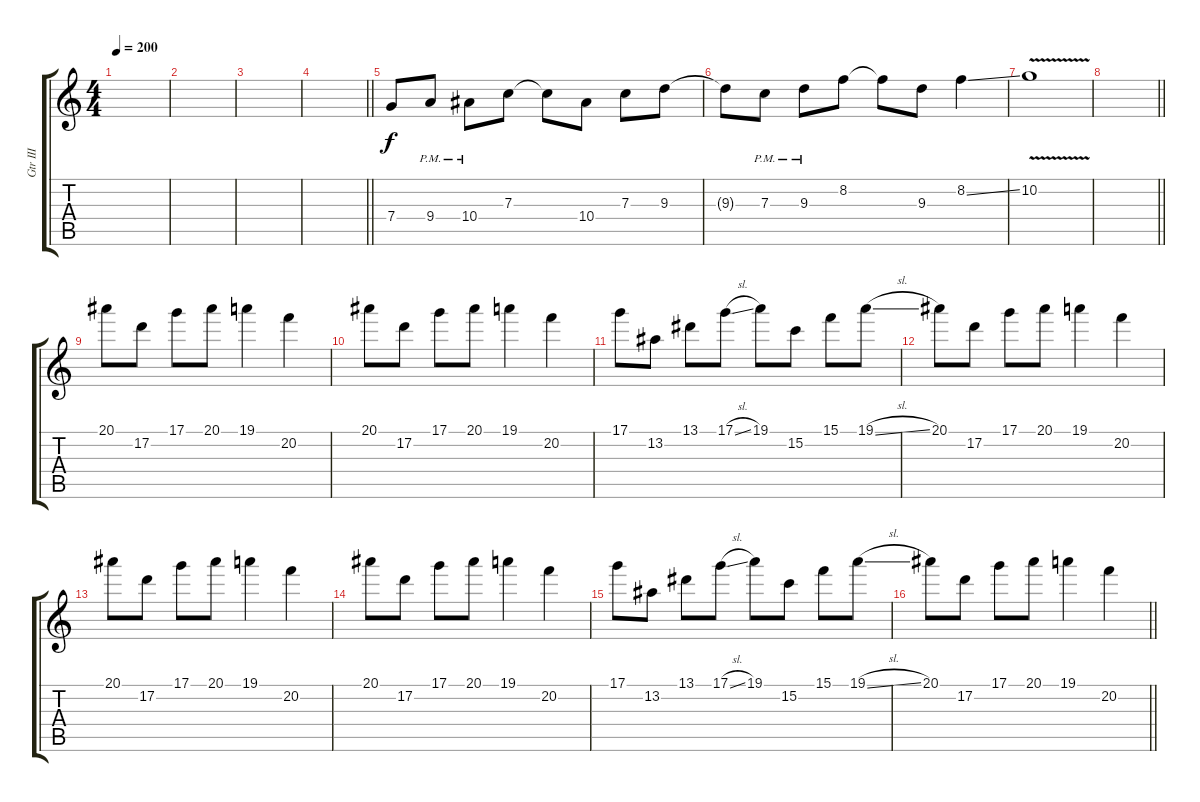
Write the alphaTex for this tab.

\track ("Gtr III" "Gtr III") {instrument overdrivenguitar}
\staff {score tabs}
\tuning (D4 A3 F3 C3 G2 D2) {hide}
\ts (4 4)
\tempo 200
\clef g2
\ks c
|
|
|
\barLineRight lightlight
|
7.4.8 9.4{pm}.8 10.4{pm}.8 7.3.8 7.3{t}.8 10.4.8 7.3.8 9.3.8 |
9.3{t}.8 7.3{pm}.8 9.3{pm}.8 8.2.8 8.2{t}.8 9.3.8 8.2{ss}.4 |
10.2{v}.1 |
\barLineRight lightlight
|
20.1.8 17.2.8 17.1.8 20.1.8 19.1.4 20.2.4 |
20.1.8 17.2.8 17.1.8 20.1.8 19.1.4 20.2.4 |
17.1.8 13.2.8 13.1.8 17.1{sl}.8 19.1.8 15.2.8 15.1.8 19.1{sl}.8 |
20.1.8 17.2.8 17.1.8 20.1.8 19.1.4 20.2.4 |
20.1.8 17.2.8 17.1.8 20.1.8 19.1.4 20.2.4 |
20.1.8 17.2.8 17.1.8 20.1.8 19.1.4 20.2.4 |
17.1.8 13.2.8 13.1.8 17.1{sl}.8 19.1.8 15.2.8 15.1.8 19.1{sl}.8 |
\barLineRight lightlight
20.1.8 17.2.8 17.1.8 20.1.8 19.1.4 20.2.4
